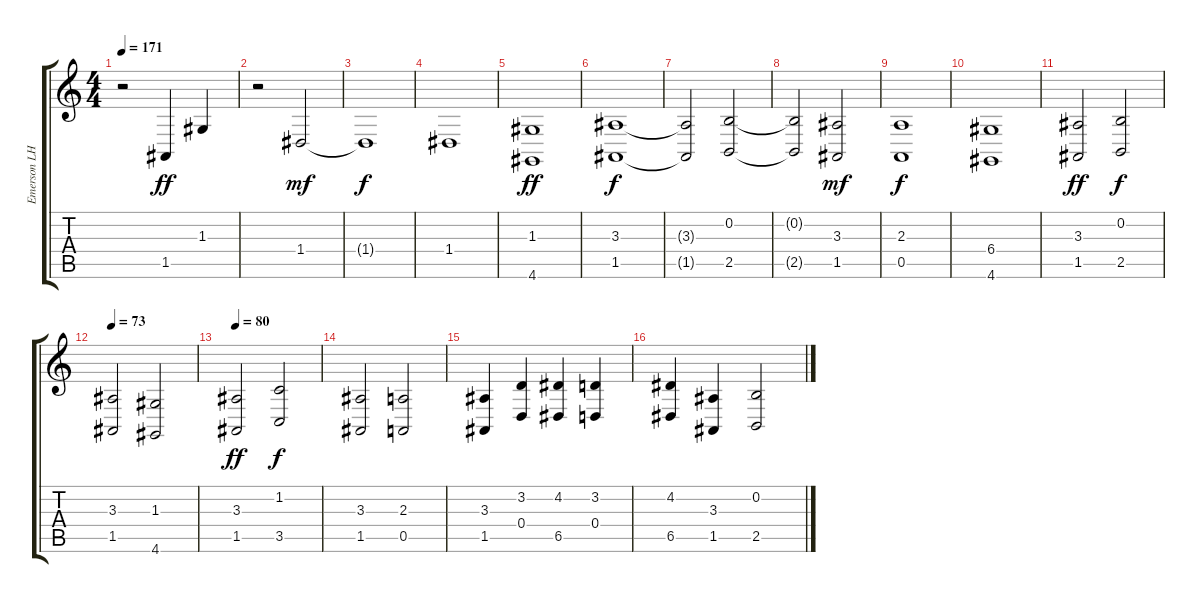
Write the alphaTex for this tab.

\track ("Emerson LH" "Emerson LH") {instrument percussiveorgan}
\staff {score tabs}
\tuning (E4 B3 G3 D3 A2 E2) {hide}
\ts (4 4)
\tempo 171
\clef g2
\ks c
r.2{dy fff} 1.5.4{dy ff} 1.3.4 |
r.2 1.4.2{dy mf} |
1.4{t}.1{dy f} |
1.4.1 |
(1.3 4.6).1{dy ff} |
(3.3 1.5).1{dy f} |
(3.3{t} 1.5{t}).2 (0.2 2.5).2 |
(0.2{t} 2.5{t}).2 (3.3 1.5).2{dy mf} |
(2.3 0.5).1{dy f} |
(6.4 4.6).1 |
(3.3 1.5).2{dy ff} (0.2 2.5).2{dy f} |
\tempo 73
(3.3 1.5).2 (1.3 4.6).2 |
\tempo 80
(3.3 1.5).2{dy ff} (1.2 3.5).2{dy f} |
(3.3 1.5).2 (2.3 0.5).2 |
(3.3 1.5).4 (3.2 0.4).4 (4.2 6.5).4 (3.2 0.4).4 |
(4.2 6.5).4 (3.3 1.5).4 (0.2 2.5).2
